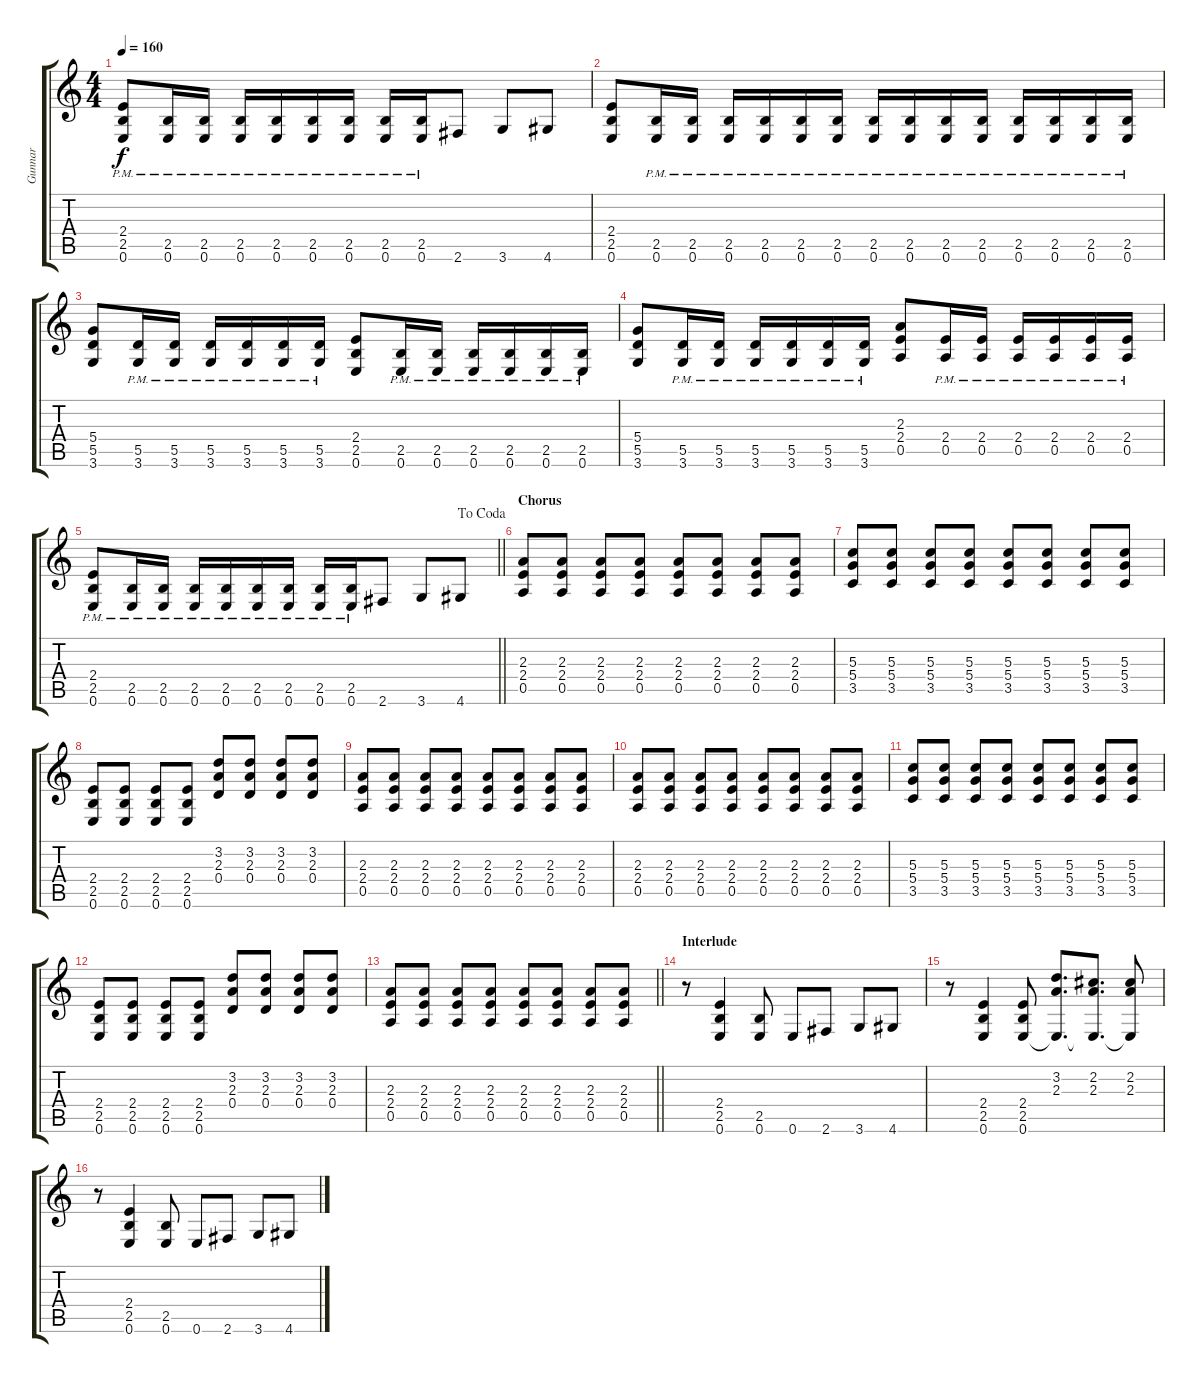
\track ("Gunnar " "Gunnar ") {instrument distortionguitar}
\staff {score tabs}
\tuning (E4 B3 G3 D3 A2 E2) {hide}
\ts (4 4)
\tempo 160
\clef g2
\ks c
(2.4 2.5{pm} 0.6).8{dy f} (2.5{pm} 0.6{pm}).16 (2.5{pm} 0.6{pm}).16 (2.5{pm} 0.6{pm}).16 (2.5{pm} 0.6{pm}).16 (2.5{pm} 0.6{pm}).16 (2.5{pm} 0.6{pm}).16 (2.5{pm} 0.6{pm}).16 (2.5{pm} 0.6{pm}).16 2.6.8 3.6.8 4.6.8 |
(2.4 2.5 0.6).8 (2.5{pm} 0.6{pm}).16 (2.5{pm} 0.6{pm}).16 (2.5{pm} 0.6{pm}).16 (2.5{pm} 0.6{pm}).16 (2.5{pm} 0.6{pm}).16 (2.5{pm} 0.6{pm}).16 (2.5{pm} 0.6{pm}).16 (2.5{pm} 0.6{pm}).16 (2.5{pm} 0.6{pm}).16 (2.5{pm} 0.6{pm}).16 (2.5{pm} 0.6{pm}).16 (2.5{pm} 0.6{pm}).16 (2.5{pm} 0.6{pm}).16 (2.5{pm} 0.6{pm}).16 |
(5.4 5.5 3.6).8 (5.5{pm} 3.6{pm}).16 (5.5{pm} 3.6{pm}).16 (5.5{pm} 3.6{pm}).16 (5.5{pm} 3.6{pm}).16 (5.5{pm} 3.6{pm}).16 (5.5{pm} 3.6{pm}).16 (2.4 2.5 0.6).8 (2.5{pm} 0.6{pm}).16 (2.5{pm} 0.6{pm}).16 (2.5{pm} 0.6{pm}).16 (2.5{pm} 0.6{pm}).16 (2.5{pm} 0.6{pm}).16 (2.5{pm} 0.6{pm}).16 |
(5.4 5.5 3.6).8 (5.5{pm} 3.6{pm}).16 (5.5{pm} 3.6{pm}).16 (5.5{pm} 3.6{pm}).16 (5.5{pm} 3.6{pm}).16 (5.5{pm} 3.6{pm}).16 (5.5{pm} 3.6{pm}).16 (2.3 2.4 0.5).8 (2.4{pm} 0.5{pm}).16 (2.4{pm} 0.5{pm}).16 (2.4{pm} 0.5{pm}).16 (2.4{pm} 0.5{pm}).16 (2.4{pm} 0.5{pm}).16 (2.4{pm} 0.5{pm}).16 |
\jump dacoda
\barLineRight lightlight
(2.4 2.5{pm} 0.6).8 (2.5{pm} 0.6{pm}).16 (2.5{pm} 0.6{pm}).16 (2.5{pm} 0.6{pm}).16 (2.5{pm} 0.6{pm}).16 (2.5{pm} 0.6{pm}).16 (2.5{pm} 0.6{pm}).16 (2.5{pm} 0.6{pm}).16 (2.5{pm} 0.6{pm}).16 2.6.8 3.6.8 4.6.8 |
\section ("" "Chorus")
(2.3 2.4 0.5).8 (2.3 2.4 0.5).8 (2.3 2.4 0.5).8 (2.3 2.4 0.5).8 (2.3 2.4 0.5).8 (2.3 2.4 0.5).8 (2.3 2.4 0.5).8 (2.3 2.4 0.5).8 |
(5.3 5.4 3.5).8 (5.3 5.4 3.5).8 (5.3 5.4 3.5).8 (5.3 5.4 3.5).8 (5.3 5.4 3.5).8 (5.3 5.4 3.5).8 (5.3 5.4 3.5).8 (5.3 5.4 3.5).8 |
(2.4 2.5 0.6).8 (2.4 2.5 0.6).8 (2.4 2.5 0.6).8 (2.4 2.5 0.6).8 (3.2 2.3 0.4).8 (3.2 2.3 0.4).8 (3.2 2.3 0.4).8 (3.2 2.3 0.4).8 |
(2.3 2.4 0.5).8 (2.3 2.4 0.5).8 (2.3 2.4 0.5).8 (2.3 2.4 0.5).8 (2.3 2.4 0.5).8 (2.3 2.4 0.5).8 (2.3 2.4 0.5).8 (2.3 2.4 0.5).8 |
(2.3 2.4 0.5).8 (2.3 2.4 0.5).8 (2.3 2.4 0.5).8 (2.3 2.4 0.5).8 (2.3 2.4 0.5).8 (2.3 2.4 0.5).8 (2.3 2.4 0.5).8 (2.3 2.4 0.5).8 |
(5.3 5.4 3.5).8 (5.3 5.4 3.5).8 (5.3 5.4 3.5).8 (5.3 5.4 3.5).8 (5.3 5.4 3.5).8 (5.3 5.4 3.5).8 (5.3 5.4 3.5).8 (5.3 5.4 3.5).8 |
(2.4 2.5 0.6).8 (2.4 2.5 0.6).8 (2.4 2.5 0.6).8 (2.4 2.5 0.6).8 (3.2 2.3 0.4).8 (3.2 2.3 0.4).8 (3.2 2.3 0.4).8 (3.2 2.3 0.4).8 |
\barLineRight lightlight
(2.3 2.4 0.5).8 (2.3 2.4 0.5).8 (2.3 2.4 0.5).8 (2.3 2.4 0.5).8 (2.3 2.4 0.5).8 (2.3 2.4 0.5).8 (2.3 2.4 0.5).8 (2.3 2.4 0.5).8 |
\section ("" "Interlude")
r.8 (2.4 2.5 0.6).4 (2.5 0.6).8 0.6.8 2.6.8 3.6.8 4.6.8 |
r.8 (2.4 2.5 0.6).4 (2.4 2.5 0.6).8 (3.2 2.3 0.6{t}).8{d} (2.2 2.3 0.6{t}).8{d} (2.2 2.3 0.6{t}).8 |
r.8 (2.4 2.5 0.6).4 (2.5 0.6).8 0.6.8 2.6.8 3.6.8 4.6.8
